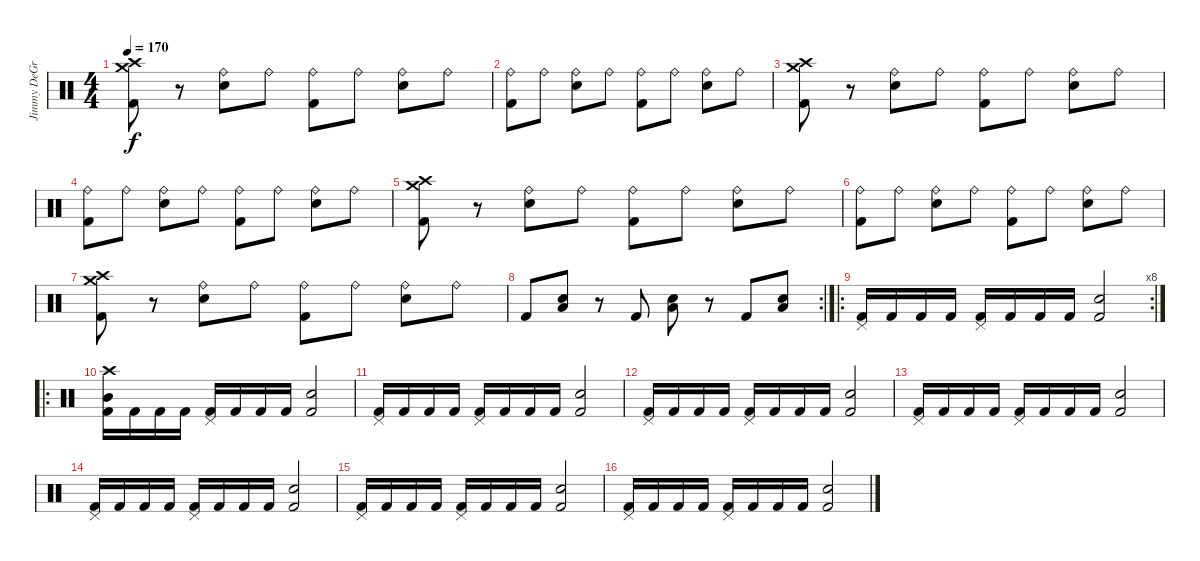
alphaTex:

\track ("Jimmy DeGrasso (Drums)" "Jimmy DeGr") {instrument percussion}
\staff {score}
\articulation defaults
\ts (4 4)
\tempo 170
\clef neutral
\ks c
("Crash medium (hit)" "Crash high (hit)" "Kick (hit) 2").8{dy f} r.8 ("Ride (bell)" "Snare (hit) 2").8 "Ride (bell)".8 ("Ride (bell)" "Kick (hit) 2").8 "Ride (bell)".8 ("Ride (bell)" "Snare (hit) 2").8 "Ride (bell)".8 |
("Ride (bell)" "Kick (hit) 2").8 "Ride (bell)".8 ("Ride (bell)" "Snare (hit) 2").8 "Ride (bell)".8 ("Ride (bell)" "Kick (hit) 2").8 "Ride (bell)".8 ("Ride (bell)" "Snare (hit) 2").8 "Ride (bell)".8 |
("Crash medium (hit)" "Crash high (hit)" "Kick (hit) 2").8 r.8 ("Ride (bell)" "Snare (hit) 2").8 "Ride (bell)".8 ("Ride (bell)" "Kick (hit) 2").8 "Ride (bell)".8 ("Ride (bell)" "Snare (hit) 2").8 "Ride (bell)".8 |
("Ride (bell)" "Kick (hit) 2").8 "Ride (bell)".8 ("Ride (bell)" "Snare (hit) 2").8 "Ride (bell)".8 ("Ride (bell)" "Kick (hit) 2").8 "Ride (bell)".8 ("Ride (bell)" "Snare (hit) 2").8 "Ride (bell)".8 |
("Crash medium (hit)" "Crash high (hit)" "Kick (hit) 2").8 r.8 ("Ride (bell)" "Snare (hit) 2").8 "Ride (bell)".8 ("Ride (bell)" "Kick (hit) 2").8 "Ride (bell)".8 ("Ride (bell)" "Snare (hit) 2").8 "Ride (bell)".8 |
("Ride (bell)" "Kick (hit) 2").8 "Ride (bell)".8 ("Ride (bell)" "Snare (hit) 2").8 "Ride (bell)".8 ("Ride (bell)" "Kick (hit) 2").8 "Ride (bell)".8 ("Ride (bell)" "Snare (hit) 2").8 "Ride (bell)".8 |
("Crash medium (hit)" "Crash high (hit)" "Kick (hit) 2").8 r.8 ("Ride (bell)" "Snare (hit) 2").8 "Ride (bell)".8 ("Ride (bell)" "Kick (hit) 2").8 "Ride (bell)".8 ("Ride (bell)" "Snare (hit) 2").8 "Ride (bell)".8 |
\rc 2 "Kick (hit) 2".8
("Low Floor Tom (hit)" "Snare (hit) 2").8 r.8 "Kick (hit) 2".8 ("Low Floor Tom (hit)" "Snare (hit) 2").8 r.8 "Kick (hit) 2".8 ("Low Floor Tom (hit)" "Snare (hit) 2").8 |
\ro
\rc 8
("Pedal Hi-Hat (hit)" "Kick (hit) 2").16 "Kick (hit) 2".16 "Kick (hit) 2".16 "Kick (hit) 2".16 ("Pedal Hi-Hat (hit)" "Kick (hit) 2").16 "Kick (hit) 2".16 "Kick (hit) 2".16 "Kick (hit) 2".16 ("Snare (hit) 2" "Kick (hit) 2").2 |
\ro
("Mid Tom (hit)" "Crash high (hit)" "Kick (hit) 2").16 "Kick (hit) 2".16 "Kick (hit) 2".16 "Kick (hit) 2".16 ("Pedal Hi-Hat (hit)" "Kick (hit) 2").16 "Kick (hit) 2".16 "Kick (hit) 2".16 "Kick (hit) 2".16 ("Snare (hit) 2" "Kick (hit) 2").2 |
("Pedal Hi-Hat (hit)" "Kick (hit) 2").16 "Kick (hit) 2".16 "Kick (hit) 2".16 "Kick (hit) 2".16 ("Pedal Hi-Hat (hit)" "Kick (hit) 2").16 "Kick (hit) 2".16 "Kick (hit) 2".16 "Kick (hit) 2".16 ("Snare (hit) 2" "Kick (hit) 2").2 |
("Pedal Hi-Hat (hit)" "Kick (hit) 2").16 "Kick (hit) 2".16 "Kick (hit) 2".16 "Kick (hit) 2".16 ("Pedal Hi-Hat (hit)" "Kick (hit) 2").16 "Kick (hit) 2".16 "Kick (hit) 2".16 "Kick (hit) 2".16 ("Snare (hit) 2" "Kick (hit) 2").2 |
("Pedal Hi-Hat (hit)" "Kick (hit) 2").16 "Kick (hit) 2".16 "Kick (hit) 2".16 "Kick (hit) 2".16 ("Pedal Hi-Hat (hit)" "Kick (hit) 2").16 "Kick (hit) 2".16 "Kick (hit) 2".16 "Kick (hit) 2".16 ("Snare (hit) 2" "Kick (hit) 2").2 |
("Pedal Hi-Hat (hit)" "Kick (hit) 2").16 "Kick (hit) 2".16 "Kick (hit) 2".16 "Kick (hit) 2".16 ("Pedal Hi-Hat (hit)" "Kick (hit) 2").16 "Kick (hit) 2".16 "Kick (hit) 2".16 "Kick (hit) 2".16 ("Snare (hit) 2" "Kick (hit) 2").2 |
("Pedal Hi-Hat (hit)" "Kick (hit) 2").16 "Kick (hit) 2".16 "Kick (hit) 2".16 "Kick (hit) 2".16 ("Pedal Hi-Hat (hit)" "Kick (hit) 2").16 "Kick (hit) 2".16 "Kick (hit) 2".16 "Kick (hit) 2".16 ("Snare (hit) 2" "Kick (hit) 2").2 |
("Pedal Hi-Hat (hit)" "Kick (hit) 2").16 "Kick (hit) 2".16 "Kick (hit) 2".16 "Kick (hit) 2".16 ("Pedal Hi-Hat (hit)" "Kick (hit) 2").16 "Kick (hit) 2".16 "Kick (hit) 2".16 "Kick (hit) 2".16 ("Snare (hit) 2" "Kick (hit) 2").2
